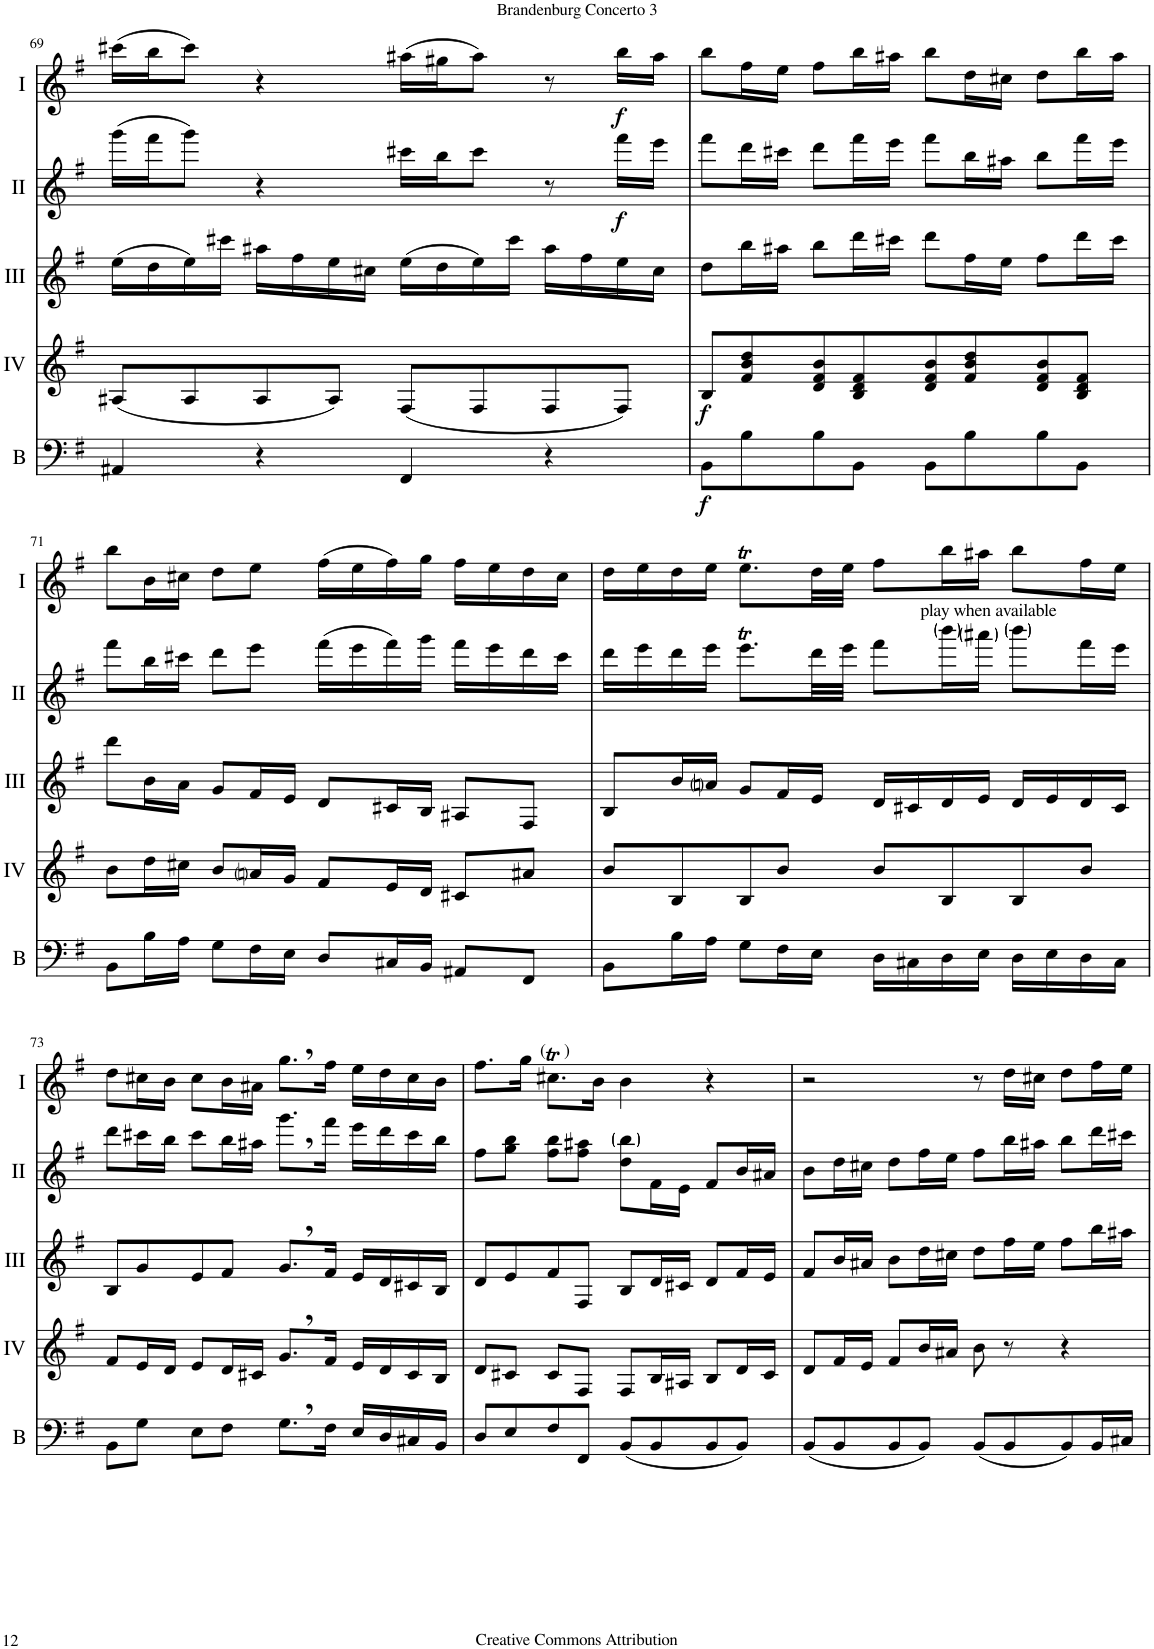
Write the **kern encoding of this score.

**kern	**dynam	**kern	**dynam	**kern	**kern	**dynam	**kern	**dynam
*part5	*part5	*part4	*part4	*part3	*part2	*part2	*part1	*part1
*staff5	*staff5	*staff4	*staff4	*staff3	*staff2	*staff2	*staff1	*staff1
*I"Bass	*	*I"Acc. 4	*	*I"Acc. 3	*I"Acc. 2	*	*I"Acc. 1	*
*I'B	*	*	*	*	*	*	*	*
!!LO:PB:g=z
*clefF4	*	*clefG2	*	*clefG2	*clefG2	*	*clefG2	*
*Trd7c12	*	*	*	*Trd7c12	*Trd7c12	*	*	*
*k[f#]	*	*k[f#]	*	*k[f#]	*k[f#]	*	*k[f#]	*
*M2/2	*	*M2/2	*	*M2/2	*M2/2	*	*M2/2	*
*met(c|)	*	*met(c|)	*	*met(c|)	*met(c|)	*	*met(c|)	*
=69	=69	=69	=69	=69	=69	=69	=69	=69
4AA#X/	.	(8A#X/L	.	(16ee\LL	(16ggg\LL	.	(16ccc#X\LL	.
.	.	.	.	16dd\	16fff#\J	.	16bb\J	.
.	.	8A#/	.	16ee\)	8ggg\J)	.	8ccc#\J)	.
.	.	.	.	16ccc#X\JJ	.	.	.	.
4r	.	8A#/	.	16aa#X\LL	4r	.	4r	.
.	.	.	.	16ff#\	.	.	.	.
.	.	8A#/J)	.	16ee\	.	.	.	.
.	.	.	.	16cc#X\JJ	.	.	.	.
4FF#/	.	(8F#/L	.	(16ee\LL	16ccc#X\LL	.	(16aa#X\LL	.
.	.	.	.	16dd\	16bb\J	.	16gg#X\J	.
.	.	8F#/	.	16ee\)	8ccc#\J	.	8aa#\J)	.
.	.	.	.	16ccc#\JJ	.	.	.	.
4r	.	8F#/	.	16aa#\LL	8r	.	8r	.
.	.	.	.	16ff#\	.	.	.	.
!	!	!	!	!	!	!LO:DY:b	!	!LO:DY:b
.	.	8F#/J)	.	16ee\	16fff#\LL	f	16bb\LL	f
.	.	.	.	16cc#\JJ	16eee\JJ	.	16aa#\JJ	.
=70	=70	=70	=70	=70	=70	=70	=70	=70
!	!LO:DY:b	!	!LO:DY:b	!	!	!	!	!
8BB\L	f	8B/L	f	8dd\L	8fff#\L	.	8bb\L	.
8B\	.	8f#/ 8b/ 8dd/	.	16bb\L	16ddd\L	.	16ff#\L	.
.	.	.	.	16aa#X\JJ	16ccc#X\JJ	.	16ee\JJ	.
8B\	.	8d/ 8f#/ 8b/	.	8bb\L	8ddd\L	.	8ff#\L	.
8BB\J	.	8B/ 8d/ 8f#/	.	16ddd\L	16fff#\L	.	16bb\L	.
.	.	.	.	16ccc#X\JJ	16eee\JJ	.	16aa#X\JJ	.
8BB\L	.	8d/ 8f#/ 8b/	.	8ddd\L	8fff#\L	.	8bb\L	.
8B\	.	8f#/ 8b/ 8dd/	.	16ff#\L	16bb\L	.	16dd\L	.
.	.	.	.	16ee\JJ	16aa#X\JJ	.	16cc#X\JJ	.
8B\	.	8d/ 8f#/ 8b/	.	8ff#\L	8bb\L	.	8dd\L	.
8BB\J	.	8B/ 8d/ 8f#/J	.	16ddd\L	16fff#\L	.	16bb\L	.
.	.	.	.	16ccc#\JJ	16eee\JJ	.	16aa#\JJ	.
!!LO:LB:g=z
=71	=71	=71	=71	=71	=71	=71	=71	=71
8BB\L	.	8b\L	.	8ddd\L	8fff#\L	.	8bb\L	.
16B\L	.	16dd\L	.	16b\L	16bb\L	.	16b\L	.
16A\JJ	.	16cc#X\JJ	.	16a\JJ	16ccc#X\JJ	.	16cc#X\JJ	.
8G\L	.	8b/L	.	8g/L	8ddd\L	.	8dd\L	.
16F#\L	.	16ani/L	.	16f#/L	8eee\J	.	8ee\J	.
16E\JJ	.	16g/JJ	.	16e/JJ	.	.	.	.
8D/L	.	8f#/L	.	8d/L	(16fff#\LL	.	(16ff#\LL	.
.	.	.	.	.	16eee\	.	16ee\	.
16C#X/L	.	16e/L	.	16c#X/L	16fff#\)	.	16ff#\)	.
16BB/JJ	.	16d/JJ	.	16B/JJ	16ggg\JJ	.	16gg\JJ	.
8AA#X/L	.	8c#X/L	.	8A#X/L	16fff#\LL	.	16ff#\LL	.
.	.	.	.	.	16eee\	.	16ee\	.
8FF#/J	.	8a#X/J	.	8F#/J	16ddd\	.	16dd\	.
.	.	.	.	.	16ccc#\JJ	.	16cc#\JJ	.
=72	=72	=72	=72	=72	=72	=72	=72	=72
8BB\L	.	8b/L	.	8B/L	16ddd\LL	.	16dd\LL	.
.	.	.	.	.	16eee\	.	16ee\	.
16B\L	.	8B/	.	16b/L	16ddd\	.	16dd\	.
16A\JJ	.	.	.	16ani/JJ	16eee\JJ	.	16ee\JJ	.
8G\L	.	8B/	.	8g/L	8.eeeT\L	.	8.eeT\L	.
16F#\L	.	8b/J	.	16f#/L	.	.	.	.
16E\JJ	.	.	.	16e/JJ	32ddd\LL	.	32dd\LL	.
.	.	.	.	.	32eee\JJJ	.	32ee\JJJ	.
16D\LL	.	8b/L	.	16d/LL	8fff#\L	.	8ff#\L	.
16C#X\	.	.	.	16c#X/	.	.	.	.
!	!	!	!	!	!LO:TX:a:t=play when available	!	!	!
16D\	.	8B/	.	16d/	16bbb\L	.	16bb\L	.
16E\JJ	.	.	.	16e/JJ	16aaa#X\JJ	.	16aa#X\JJ	.
16D\LL	.	8B/	.	16d/LL	8bbb\L	.	8bb\L	.
16E\	.	.	.	16e/	.	.	.	.
16D\	.	8b/J	.	16d/	16fff#\L	.	16ff#\L	.
16C#\JJ	.	.	.	16c#/JJ	16eee\JJ	.	16ee\JJ	.
!!LO:LB:g=z
=73	=73	=73	=73	=73	=73	=73	=73	=73
8BB\L	.	8f#/L	.	8B/L	8ddd\L	.	8dd\L	.
8G\J	.	16e/L	.	8g/	16ccc#X\L	.	16cc#X\L	.
.	.	16d/JJ	.	.	16bb\JJ	.	16b\JJ	.
8E\L	.	8e/L	.	8e/	8ccc#\L	.	8cc#\L	.
8F#\J	.	16d/L	.	8f#/J	16bb\L	.	16b\L	.
.	.	16c#X/JJ	.	.	16aa#X\JJ	.	16a#X\JJ	.
8.G,\L	.	8.g,/L	.	8.g,/L	8.ggg,\L	.	8.gg,\L	.
16F#\Jk	.	16f#/Jk	.	16f#/Jk	16fff#\Jk	.	16ff#\Jk	.
16E/LL	.	16e/LL	.	16e/LL	16eee\LL	.	16ee\LL	.
16D/	.	16d/	.	16d/	16ddd\	.	16dd\	.
16C#X/	.	16c#/	.	16c#X/	16ccc#\	.	16cc#\	.
16BB/JJ	.	16B/JJ	.	16B/JJ	16bb\JJ	.	16b\JJ	.
=74	=74	=74	=74	=74	=74	=74	=74	=74
8D/L	.	8d/L	.	8d/L	8ff#\L	.	8.ff#\L	.
8E/	.	8c#X/J	.	8e/	8gg\ 8bb\J	.	.	.
.	.	.	.	.	.	.	16gg\Jk	.
!	!	!	!	!	!	!	!LO:TX:a:t=(    )	!
8F#/	.	8c#/L	.	8f#/	8ff#\ 8bb\L	.	8.cc#Xt\L	.
8FF#/J	.	8F#/J	.	8F#/J	8ff#\ 8aa#X\J	.	.	.
.	.	.	.	.	.	.	16b\Jk	.
(8BB/L	.	8F#/L	.	8B/L	8dd\ 8bb\L	.	4b\	.
8BB/	.	16B/L	.	16d/L	16f#\L	.	.	.
.	.	16A#X/JJ	.	16c#X/JJ	16e\JJ	.	.	.
8BB/	.	8B/L	.	8d/L	8f#/L	.	4r	.
8BB/J)	.	16d/L	.	16f#/L	16b/L	.	.	.
.	.	16c#/JJ	.	16e/JJ	16a#X/JJ	.	.	.
=75	=75	=75	=75	=75	=75	=75	=75	=75
(8BB/L	.	8d/L	.	8f#/L	8b\L	.	2r	.
8BB/	.	16f#/L	.	16b/L	16dd\L	.	.	.
.	.	16e/JJ	.	16a#X/JJ	16cc#X\JJ	.	.	.
8BB/	.	8f#/L	.	8b\L	8dd\L	.	.	.
8BB/J)	.	16b/L	.	16dd\L	16ff#\L	.	.	.
.	.	16a#X/JJ	.	16cc#X\JJ	16ee\JJ	.	.	.
(8BB/L	.	8b\	.	8dd\L	8ff#\L	.	8r	.
8BB/	.	8r	.	16ff#\L	16bb\L	.	16dd\LL	.
.	.	.	.	16ee\JJ	16aa#X\JJ	.	16cc#X\JJ	.
8BB/)	.	4r	.	8ff#\L	8bb\L	.	8dd\L	.
16BB/L	.	.	.	16bb\L	16ddd\L	.	16ff#\L	.
16C#X/JJ	.	.	.	16aa#X\JJ	16ccc#X\JJ	.	16ee\JJ	.
=	=	=	=	=	=	=	=	=
*-	*-	*-	*-	*-	*-	*-	*-	*-
